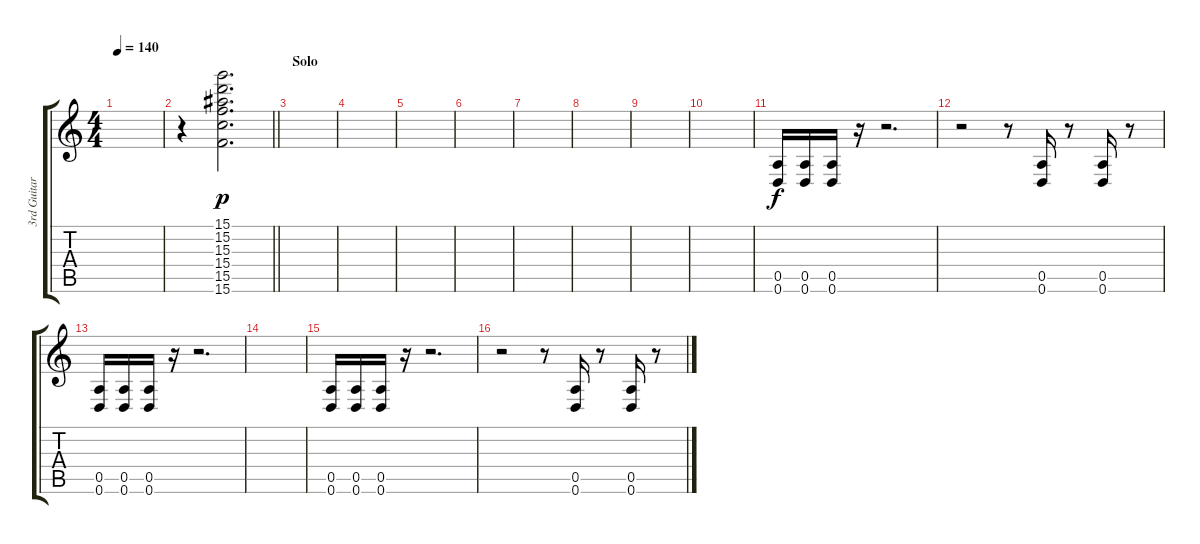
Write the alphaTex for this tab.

\track ("3rd Guitar" "3rd Guitar") {instrument distortionguitar}
\staff {score tabs}
\tuning (E4 B3 G3 D3 A2 D2) {hide}
\ts (4 4)
\tempo 140
\clef g2
\ks c
|
\barLineRight lightlight
r.4 (15.1 15.2 15.3 15.4 15.5 15.6).2{d dy p instrument reversecymbal} |
\section ("" "Solo")
|
|
|
|
|
|
|
|
(0.5 0.6).16{dy f instrument distortionguitar} (0.5 0.6).16 (0.5 0.6).16 r.16 r.2{d} |
r.2 r.8 (0.5 0.6).16 r.8 (0.5 0.6).16 r.8 |
(0.5 0.6).16 (0.5 0.6).16 (0.5 0.6).16 r.16 r.2{d} |
|
(0.5 0.6).16 (0.5 0.6).16 (0.5 0.6).16 r.16 r.2{d} |
r.2 r.8 (0.5 0.6).16 r.8 (0.5 0.6).16 r.8
